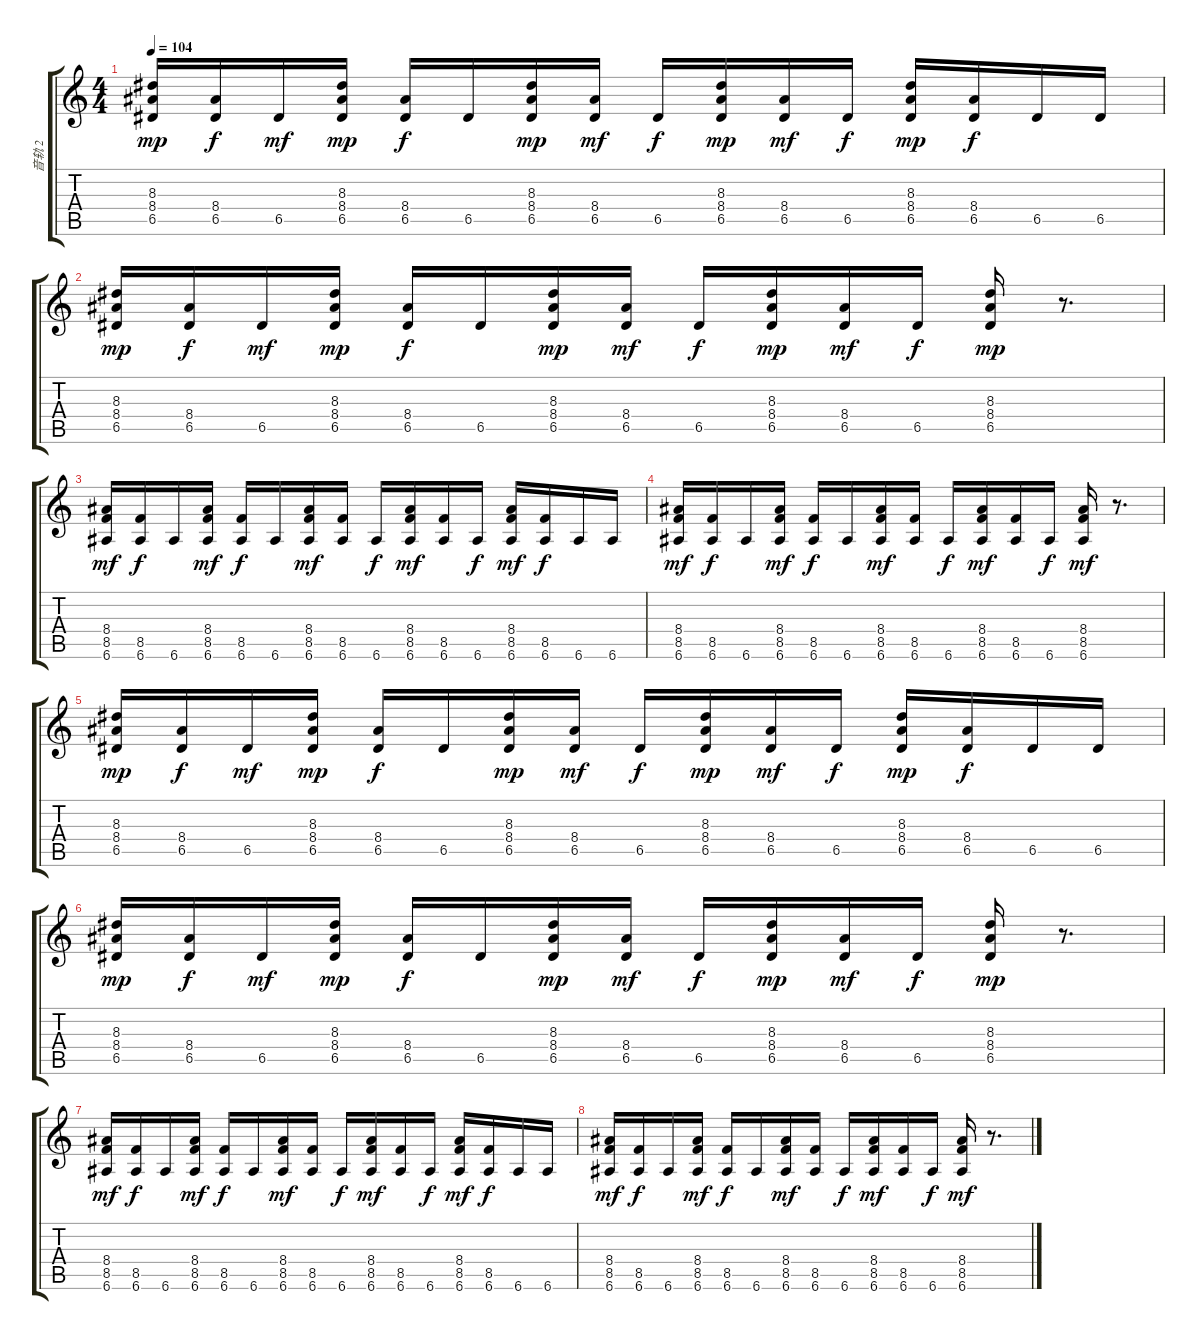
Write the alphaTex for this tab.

\track ("音轨 2" "音轨 2") {instrument distortionguitar}
\staff {score tabs}
\tuning (E4 B3 G3 D3 A2 E2) {hide}
\ts (4 4)
\tempo 104
\clef g2
\ks c
(8.3 8.4 6.5).16{dy mp} (8.4 6.5).16{dy f} 6.5.16{dy mf} (8.3 8.4 6.5).16{dy mp} (8.4 6.5).16{dy f} 6.5.16 (8.3 8.4 6.5).16{dy mp} (8.4 6.5).16{dy mf} 6.5.16{dy f} (8.3 8.4 6.5).16{dy mp} (8.4 6.5).16{dy mf} 6.5.16{dy f} (8.3 8.4 6.5).16{dy mp} (8.4 6.5).16{dy f} 6.5.16 6.5.16 |
(8.3 8.4 6.5).16{dy mp} (8.4 6.5).16{dy f} 6.5.16{dy mf} (8.3 8.4 6.5).16{dy mp} (8.4 6.5).16{dy f} 6.5.16 (8.3 8.4 6.5).16{dy mp} (8.4 6.5).16{dy mf} 6.5.16{dy f} (8.3 8.4 6.5).16{dy mp} (8.4 6.5).16{dy mf} 6.5.16{dy f} (8.3 8.4 6.5).16{dy mp} r.8{d} |
(8.4 8.5 6.6).16{dy mf} (8.5 6.6).16{dy f} 6.6.16 (8.4 8.5 6.6).16{dy mf} (8.5 6.6).16{dy f} 6.6.16 (8.4 8.5 6.6).16{dy mf} (8.5 6.6).16 6.6.16{dy f} (8.4 8.5 6.6).16{dy mf} (8.5 6.6).16 6.6.16{dy f} (8.4 8.5 6.6).16{dy mf} (8.5 6.6).16{dy f} 6.6.16 6.6.16 |
(8.4 8.5 6.6).16{dy mf} (8.5 6.6).16{dy f} 6.6.16 (8.4 8.5 6.6).16{dy mf} (8.5 6.6).16{dy f} 6.6.16 (8.4 8.5 6.6).16{dy mf} (8.5 6.6).16 6.6.16{dy f} (8.4 8.5 6.6).16{dy mf} (8.5 6.6).16 6.6.16{dy f} (8.4 8.5 6.6).16{dy mf} r.8{d} |
(8.3 8.4 6.5).16{dy mp} (8.4 6.5).16{dy f} 6.5.16{dy mf} (8.3 8.4 6.5).16{dy mp} (8.4 6.5).16{dy f} 6.5.16 (8.3 8.4 6.5).16{dy mp} (8.4 6.5).16{dy mf} 6.5.16{dy f} (8.3 8.4 6.5).16{dy mp} (8.4 6.5).16{dy mf} 6.5.16{dy f} (8.3 8.4 6.5).16{dy mp} (8.4 6.5).16{dy f} 6.5.16 6.5.16 |
(8.3 8.4 6.5).16{dy mp} (8.4 6.5).16{dy f} 6.5.16{dy mf} (8.3 8.4 6.5).16{dy mp} (8.4 6.5).16{dy f} 6.5.16 (8.3 8.4 6.5).16{dy mp} (8.4 6.5).16{dy mf} 6.5.16{dy f} (8.3 8.4 6.5).16{dy mp} (8.4 6.5).16{dy mf} 6.5.16{dy f} (8.3 8.4 6.5).16{dy mp} r.8{d} |
(8.4 8.5 6.6).16{dy mf} (8.5 6.6).16{dy f} 6.6.16 (8.4 8.5 6.6).16{dy mf} (8.5 6.6).16{dy f} 6.6.16 (8.4 8.5 6.6).16{dy mf} (8.5 6.6).16 6.6.16{dy f} (8.4 8.5 6.6).16{dy mf} (8.5 6.6).16 6.6.16{dy f} (8.4 8.5 6.6).16{dy mf} (8.5 6.6).16{dy f} 6.6.16 6.6.16 |
(8.4 8.5 6.6).16{dy mf} (8.5 6.6).16{dy f} 6.6.16 (8.4 8.5 6.6).16{dy mf} (8.5 6.6).16{dy f} 6.6.16 (8.4 8.5 6.6).16{dy mf} (8.5 6.6).16 6.6.16{dy f} (8.4 8.5 6.6).16{dy mf} (8.5 6.6).16 6.6.16{dy f} (8.4 8.5 6.6).16{dy mf} r.8{d}
